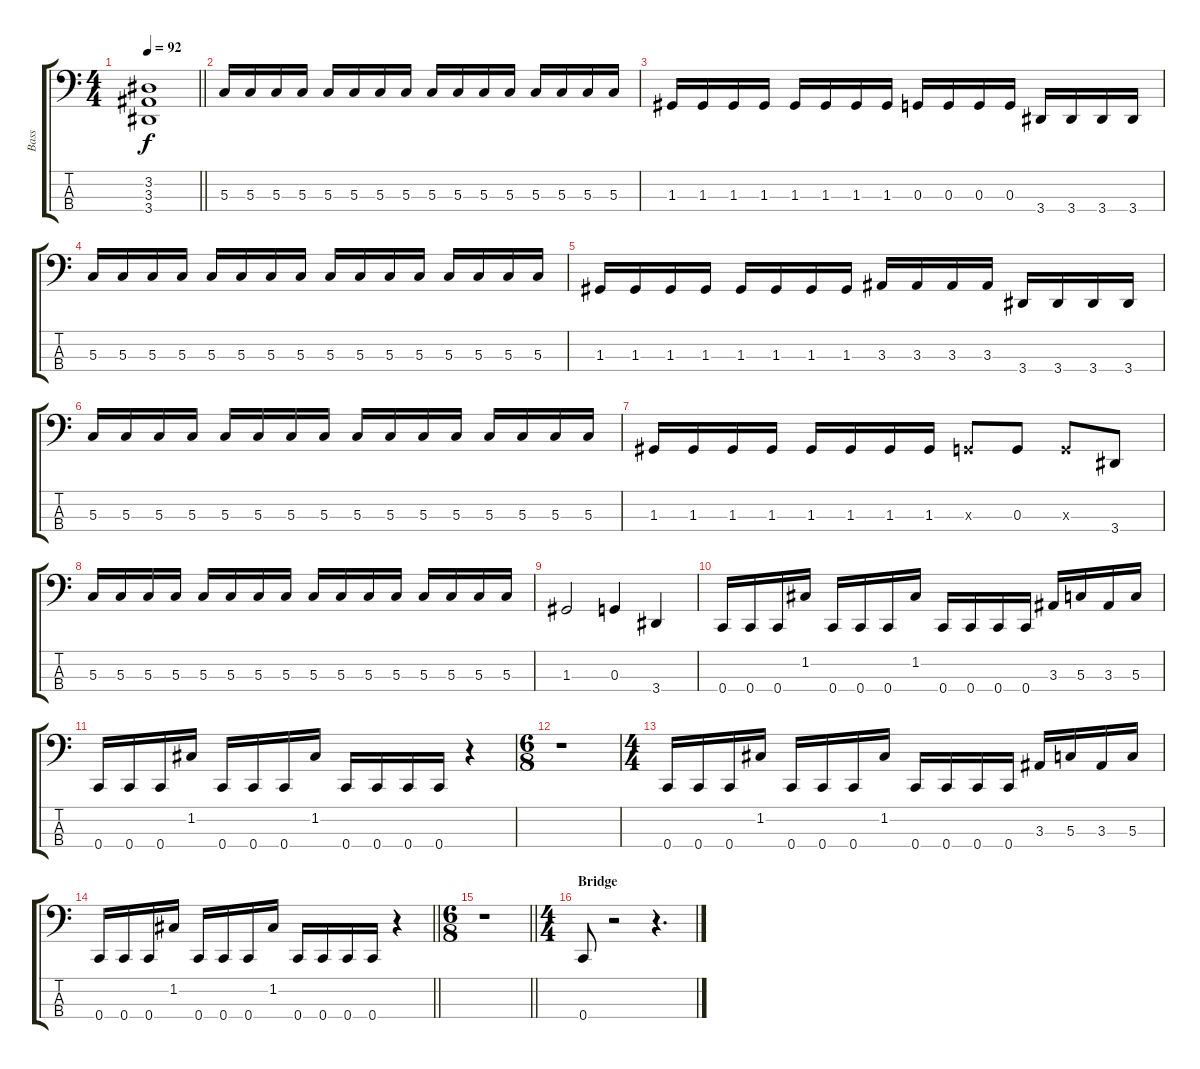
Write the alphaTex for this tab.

\track ("Bass" "Bass") {instrument electricbassfinger}
\staff {score tabs}
\tuning (F2 C2 G1 C1) {hide}
\ts (4 4)
\tempo 92
\clef f4
\barLineRight lightlight
\ks c
(3.2 3.3 3.4{t}).1{dy f} |
5.3.16 5.3.16 5.3.16 5.3.16 5.3.16 5.3.16 5.3.16 5.3.16 5.3.16 5.3.16 5.3.16 5.3.16 5.3.16 5.3.16 5.3.16 5.3.16 |
1.3.16 1.3.16 1.3.16 1.3.16 1.3.16 1.3.16 1.3.16 1.3.16 0.3.16 0.3.16 0.3.16 0.3.16 3.4.16 3.4.16 3.4.16 3.4.16 |
5.3.16 5.3.16 5.3.16 5.3.16 5.3.16 5.3.16 5.3.16 5.3.16 5.3.16 5.3.16 5.3.16 5.3.16 5.3.16 5.3.16 5.3.16 5.3.16 |
1.3.16 1.3.16 1.3.16 1.3.16 1.3.16 1.3.16 1.3.16 1.3.16 3.3.16 3.3.16 3.3.16 3.3.16 3.4.16 3.4.16 3.4.16 3.4.16 |
5.3.16 5.3.16 5.3.16 5.3.16 5.3.16 5.3.16 5.3.16 5.3.16 5.3.16 5.3.16 5.3.16 5.3.16 5.3.16 5.3.16 5.3.16 5.3.16 |
1.3.16 1.3.16 1.3.16 1.3.16 1.3.16 1.3.16 1.3.16 1.3.16 0.3{x}.8 0.3.8 0.3{x}.8 3.4.8 |
5.3.16 5.3.16 5.3.16 5.3.16 5.3.16 5.3.16 5.3.16 5.3.16 5.3.16 5.3.16 5.3.16 5.3.16 5.3.16 5.3.16 5.3.16 5.3.16 |
1.3.2 0.3.4 3.4.4 |
0.4.16 0.4.16 0.4.16 1.2.16 0.4.16 0.4.16 0.4.16 1.2.16 0.4.16 0.4.16 0.4.16 0.4.16 3.3.16 5.3.16 3.3.16 5.3.16 |
0.4.16 0.4.16 0.4.16 1.2.16 0.4.16 0.4.16 0.4.16 1.2.16 0.4.16 0.4.16 0.4.16 0.4.16 r.4 |
\ts (6 8)
r.1 |
\ts (4 4)
0.4.16 0.4.16 0.4.16 1.2.16 0.4.16 0.4.16 0.4.16 1.2.16 0.4.16 0.4.16 0.4.16 0.4.16 3.3.16 5.3.16 3.3.16 5.3.16 |
\barLineRight lightlight
0.4.16 0.4.16 0.4.16 1.2.16 0.4.16 0.4.16 0.4.16 1.2.16 0.4.16 0.4.16 0.4.16 0.4.16 r.4 |
\ts (6 8)
\barLineRight lightlight
r.1 |
\ts (4 4)
\section ("" "Bridge")
0.4.8 r.2 r.4{d}
